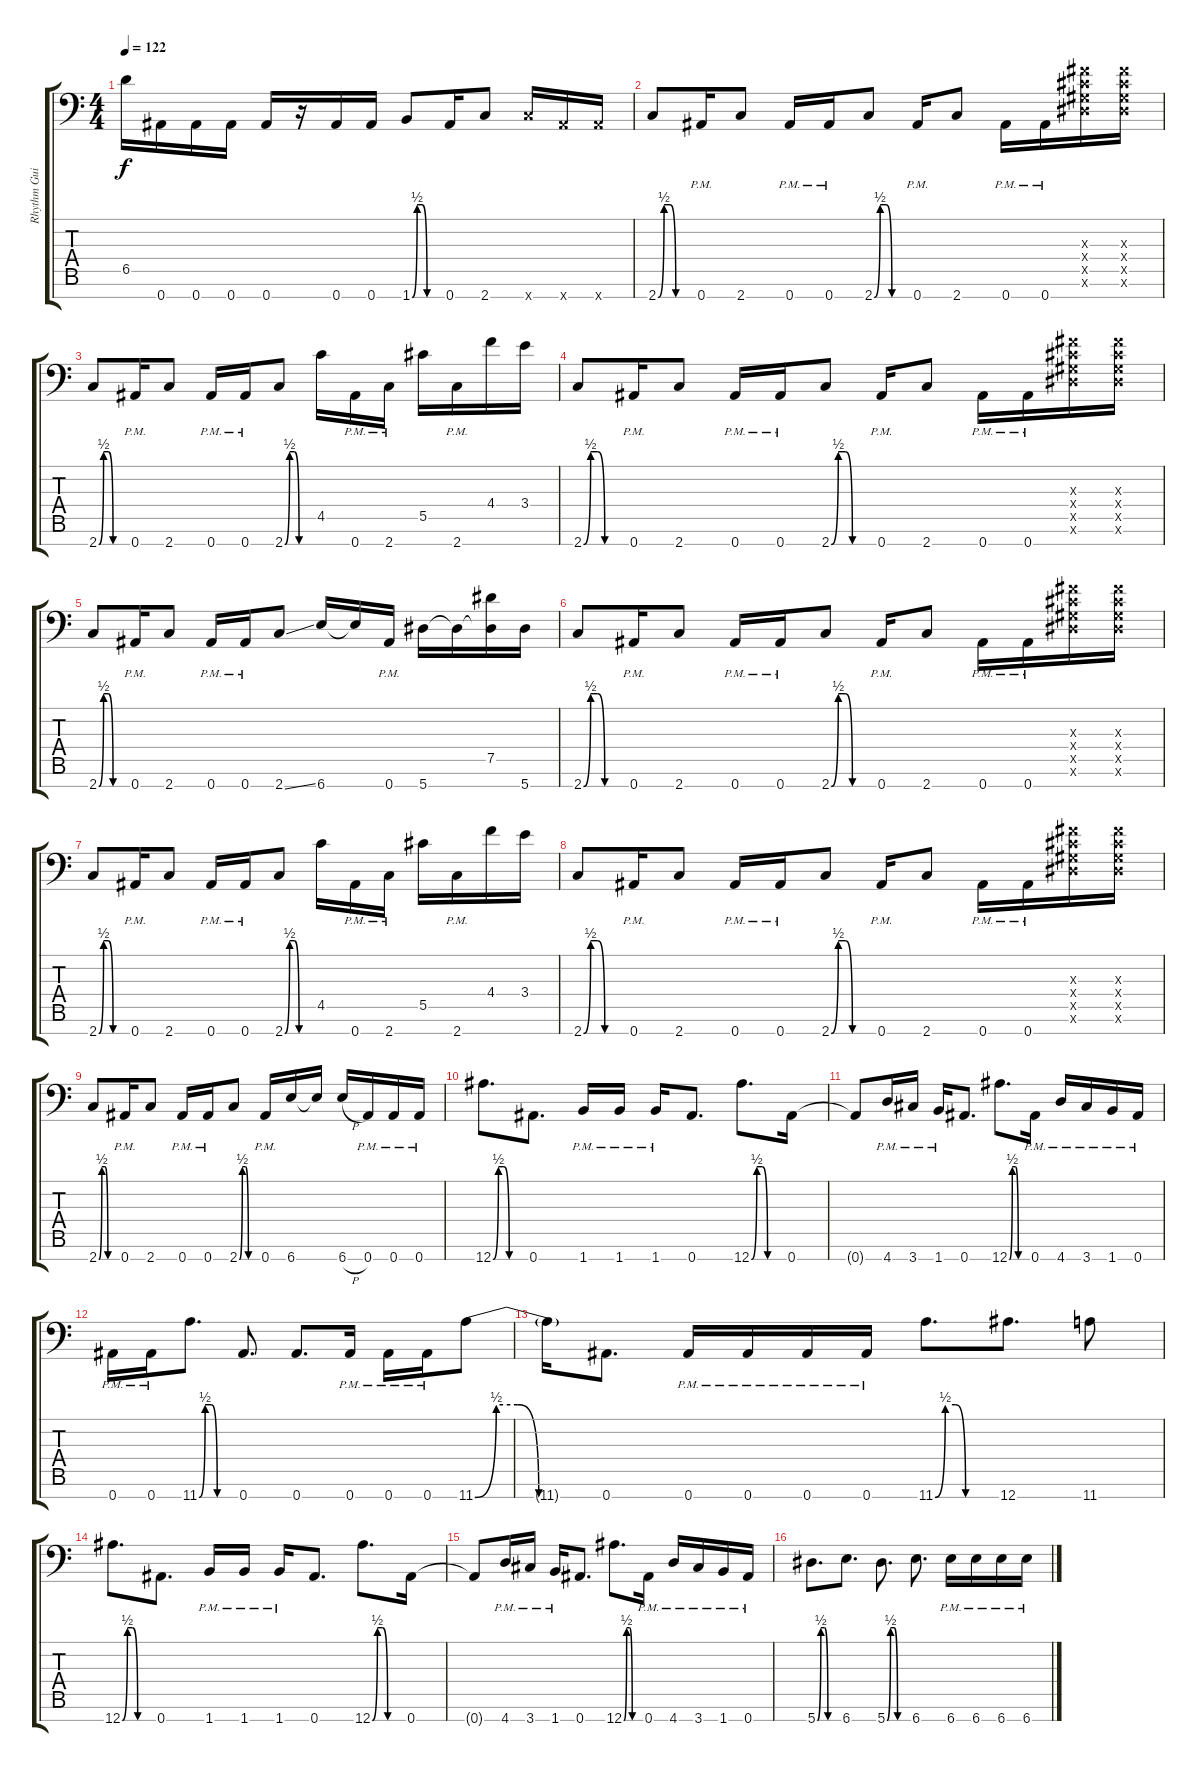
\track ("Rhythm Guitar 2" "Rhythm Gui") {instrument distortionguitar}
\staff {score tabs}
\tuning (Eb4 Bb3 Gb3 Db3 Ab2 Eb2 Bb1) {hide}
\ts (4 4)
\tempo 122
\clef f4
\ks c
6.5.16{dy f} 0.7.16 0.7.16 0.7.16 0.7.16 r.16 0.7.16 0.7.16 1.7{be (custom 0 0 10 2 20 2 30 0 60 0)}.8 0.7.16 2.7.8 2.7{x}.16 0.7{x}.16 0.7{x}.16 |
2.7{be (custom 0 0 10 2 20 2 30 0 60 0)}.8 0.7{pm}.16 2.7.8 0.7{pm}.16 0.7{pm}.16 2.7{be (custom 0 0 10 2 20 2 30 0 60 0)}.8 0.7{pm}.16 2.7.8 0.7{pm}.16 0.7{pm}.16 (0.3{x} 0.4{x} 0.5{x} 0.6{x}).16 (0.3{x} 0.4{x} 0.5{x} 0.6{x}).16 |
2.7{be (custom 0 0 10 2 20 2 30 0 60 0)}.8 0.7{pm}.16 2.7.8 0.7{pm}.16 0.7{pm}.16 2.7{be (custom 0 0 10 2 20 2 30 0 60 0)}.8 4.5.16 0.7{pm}.16 2.7{pm}.16 5.5.16 2.7{pm}.16 4.4.16 3.4.16 |
2.7{be (custom 0 0 10 2 20 2 30 0 60 0)}.8 0.7{pm}.16 2.7.8 0.7{pm}.16 0.7{pm}.16 2.7{be (custom 0 0 10 2 20 2 30 0 60 0)}.8 0.7{pm}.16 2.7.8 0.7{pm}.16 0.7{pm}.16 (0.3{x} 0.4{x} 0.5{x} 0.6{x}).16 (0.3{x} 0.4{x} 0.5{x} 0.6{x}).16 |
2.7{be (custom 0 0 10 2 20 2 30 0 60 0)}.8 0.7{pm}.16 2.7.8 0.7{pm}.16 0.7{pm}.16 2.7{ss}.8 6.7.16 6.7{t}.16 0.7{pm}.16 5.7.16 5.7{t}.16 (7.5 5.7{t}).16 5.7.16 |
2.7{be (custom 0 0 10 2 20 2 30 0 60 0)}.8 0.7{pm}.16 2.7.8 0.7{pm}.16 0.7{pm}.16 2.7{be (custom 0 0 10 2 20 2 30 0 60 0)}.8 0.7{pm}.16 2.7.8 0.7{pm}.16 0.7{pm}.16 (0.3{x} 0.4{x} 0.5{x} 0.6{x}).16 (0.3{x} 0.4{x} 0.5{x} 0.6{x}).16 |
2.7{be (custom 0 0 10 2 20 2 30 0 60 0)}.8 0.7{pm}.16 2.7.8 0.7{pm}.16 0.7{pm}.16 2.7{be (custom 0 0 10 2 20 2 30 0 60 0)}.8 4.5.16 0.7{pm}.16 2.7{pm}.16 5.5.16 2.7{pm}.16 4.4.16 3.4.16 |
2.7{be (custom 0 0 10 2 20 2 30 0 60 0)}.8 0.7{pm}.16 2.7.8 0.7{pm}.16 0.7{pm}.16 2.7{be (custom 0 0 10 2 20 2 30 0 60 0)}.8 0.7{pm}.16 2.7.8 0.7{pm}.16 0.7{pm}.16 (0.3{x} 0.4{x} 0.5{x} 0.6{x}).16 (0.3{x} 0.4{x} 0.5{x} 0.6{x}).16 |
2.7{be (custom 0 0 10 2 20 2 30 0 60 0)}.8 0.7{pm}.16 2.7.8 0.7{pm}.16 0.7{pm}.16 2.7{be (custom 0 0 10 2 20 2 30 0 60 0)}.8 0.7{pm}.16 6.7.16 6.7{t}.16 6.7{h}.16 0.7{pm}.16 0.7{pm}.16 0.7{pm}.16 |
12.7{be (custom 0 0 10 2 20 2 30 0 60 0)}.8{d} 0.7.8{d} 1.7{pm}.16 1.7{pm}.16 1.7{pm}.16 0.7.8{d} 12.7{be (custom 0 0 10 2 20 2 30 0 60 0)}.8{d} 0.7.16 |
0.7{t}.8 4.7{pm}.16 3.7{pm}.16 1.7{pm}.16 0.7.8{d} 12.7{be (custom 0 0 10 2 20 2 30 0 60 0)}.8{d} 0.7{pm}.16 4.7{pm}.16 3.7{pm}.16 1.7{pm}.16 0.7{pm}.16 |
0.7{pm}.16 0.7{pm}.16 11.7{be (custom 0 0 10 2 20 2 30 0 60 0)}.8{d} 0.7.8{d} 0.7.8{d} 0.7{pm}.16 0.7{pm}.16 0.7{pm}.16 11.7{be (custom 0 0 10 2 20 2 30 0 60 0)}.8 |
11.7{t}.16 0.7.8{d} 0.7{pm}.16 0.7{pm}.16 0.7{pm}.16 0.7{pm}.16 11.7{be (custom 0 0 10 2 20 2 30 0 60 0)}.8{d} 12.7.8{d} 11.7.8 |
12.7{be (custom 0 0 10 2 20 2 30 0 60 0)}.8{d} 0.7.8{d} 1.7{pm}.16 1.7{pm}.16 1.7{pm}.16 0.7.8{d} 12.7{be (custom 0 0 10 2 20 2 30 0 60 0)}.8{d} 0.7.16 |
0.7{t}.8 4.7{pm}.16 3.7{pm}.16 1.7{pm}.16 0.7.8{d} 12.7{be (custom 0 0 10 2 20 2 30 0 60 0)}.8{d} 0.7{pm}.16 4.7{pm}.16 3.7{pm}.16 1.7{pm}.16 0.7{pm}.16 |
5.7{be (custom 0 0 10 2 20 2 30 0 60 0)}.8{d} 6.7.8{d} 5.7{be (custom 0 0 10 2 20 2 30 0 60 0)}.8{d} 6.7.8{d} 6.7{pm}.16 6.7{pm}.16 6.7{pm}.16 6.7{pm}.16
